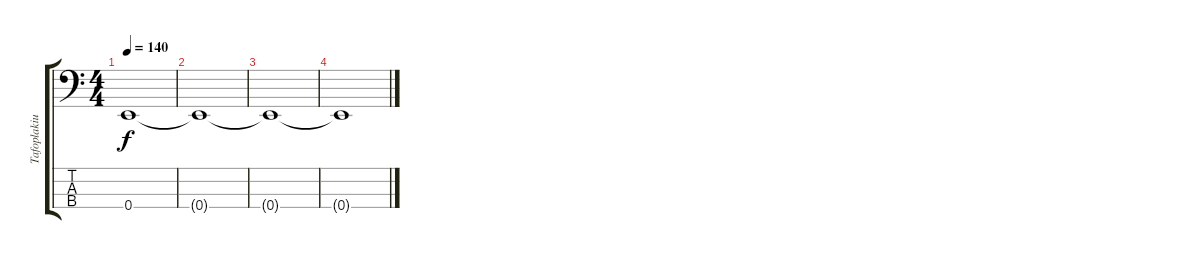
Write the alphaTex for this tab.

\track ("Tafoplakium" "Tafoplakiu") {instrument electricbassfinger}
\staff {score tabs}
\tuning (G2 D2 A1 E1) {hide}
\ts (4 4)
\tempo 140
\clef f4
\ks c
0.4.1{dy f} |
0.4{t}.1 |
0.4{t}.1 |
0.4{t}.1
